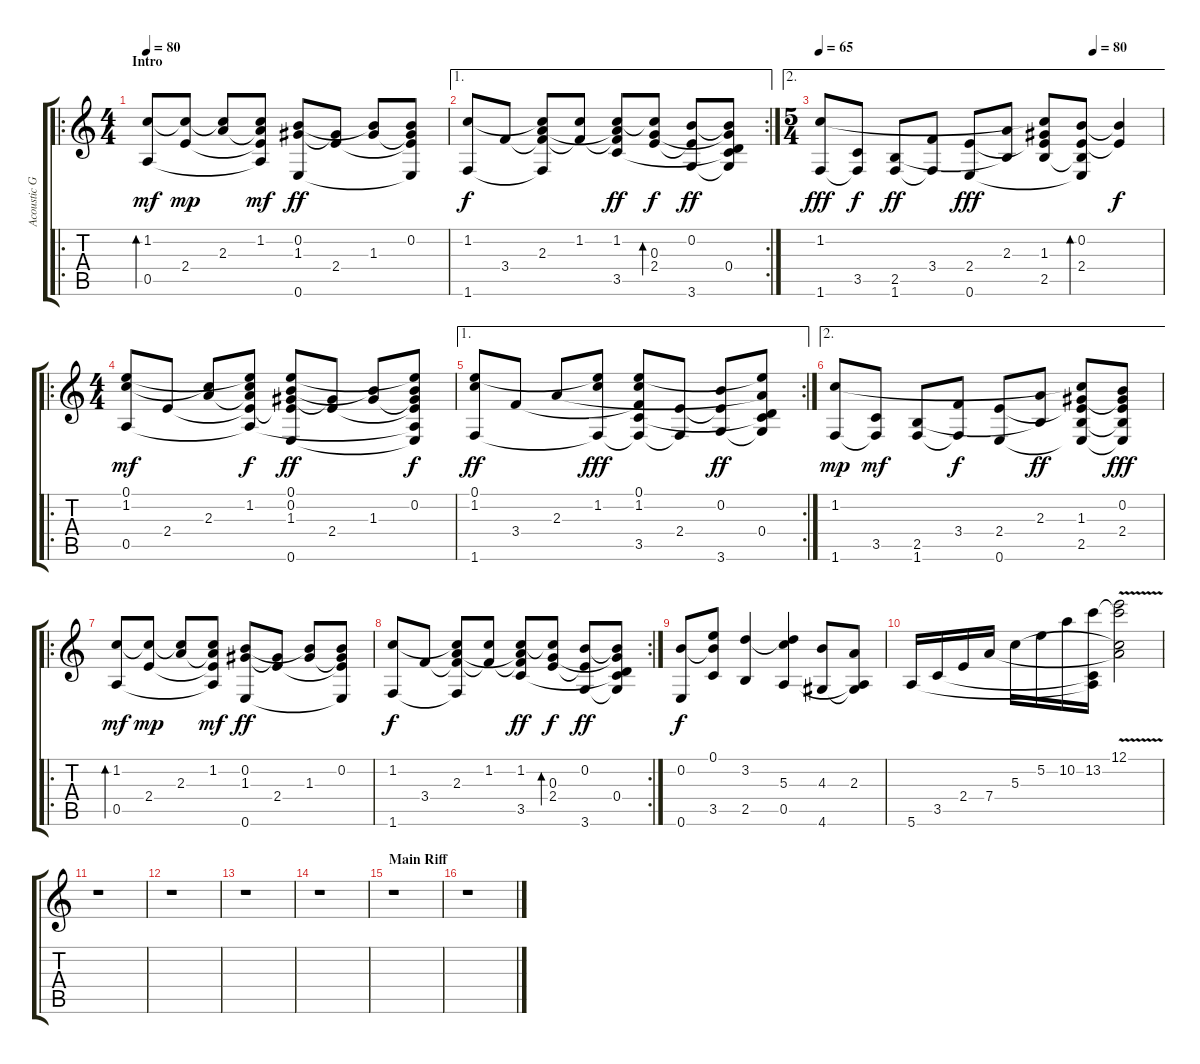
\track ("Acoustic Guitar" "Acoustic G") {instrument acousticguitarsteel}
\staff {score tabs}
\tuning (E4 B3 G3 D3 A2 E2) {hide}
\ro
\ts (4 4)
\section ("" "Intro")
\tempo 80
\clef g2
\ks c
(1.2 0.5).8{bd 480 dy mf instrument acousticguitarsteel} (1.2{t} 2.4).8{dy mp} (1.2{t} 2.3).8 (1.2 2.3{t} 2.4{t} 0.5{t}).8{dy mf} (0.2 1.3 0.6).8{dy ff} (1.3{t} 2.4).8 (0.2{t} 1.3).8 (0.2 1.3{t} 2.4{t} 0.6{t}).8 |
\ae 1
\rc 2
(1.2 1.6).8{dy f} 3.4.8 (1.2{t} 2.3 3.4{t} 1.6{t}).8 (1.2 3.4{t}).8 (1.2 2.3{t} 3.4{t} 3.5).8{dy ff} (1.2{t} 0.3 2.4).8{bd 240 dy f} (0.2 2.4{t} 3.6).8{dy ff} (0.2{t} 0.3{t} 0.4 3.5{t} 3.6{t}).8 |
\ae 2
\ts (5 4)
\tempo 65
\tempo (80 0.8)
(1.2 1.6).8{dy fff} (3.5 1.6{t}).8{dy f} (2.5 1.6).8{dy ff} (3.4 1.6{t}).8 (2.4 0.6).8{dy fff} (2.3 2.5{t}).8 (1.2{t} 1.3 2.4{t} 2.5).8 (0.2 2.4 2.5{t} 0.6{t}).8{bd 480} (0.2{t} 2.4{t}).4{dy f} |
\ro
\ts (4 4)
(0.1 1.2 0.5).8{dy mf} 2.4.8 (1.2{t} 2.3).8 (0.1{t} 1.2 2.3{t} 2.4{t} 0.5{t}).8{dy f} (0.1 0.2 1.3 2.4{t} 0.6).8{dy ff} (1.3{t} 2.4).8 (0.2{t} 1.3).8 (0.1{t} 0.2 1.3{t} 2.4{t} 0.5{t} 0.6{t}).8{dy f} |
\ae 1
\rc 2
(0.1 1.2 1.6).8{dy ff} 3.4.8 2.3.8 (0.1{t} 1.2 1.6{t}).8{dy fff} (0.1 1.2 3.4{t} 3.5 1.6{t}).8 (2.4 1.6{t}).8 (0.2 2.4{t} 3.6).8{dy ff} (0.1{t} 2.3{t} 0.4 3.5{t} 3.6{t}).8 |
\ae 2
(1.2 1.6).8{dy mp} (3.5 1.6{t}).8{dy mf} (2.5 1.6).8 (3.4 1.6{t}).8{dy f} (2.4 0.6).8 (2.3 2.5{t}).8{dy ff} (1.2{t} 1.3 2.4{t} 2.5 0.6{t}).8 (0.2 1.3{t} 2.4 2.5{t} 0.6{t}).8{dy fff} |
\ro
(1.2 0.5).8{bd 480 dy mf} (1.2{t} 2.4).8{dy mp} (1.2{t} 2.3).8 (1.2 2.3{t} 2.4{t} 0.5{t}).8{dy mf} (0.2 1.3 0.6).8{dy ff} (1.3{t} 2.4).8 (0.2{t} 1.3).8 (0.2 1.3{t} 2.4{t} 0.6{t}).8 |
\rc 2
(1.2 1.6).8{dy f} 3.4.8 (1.2{t} 2.3 3.4{t} 1.6{t}).8 (1.2 3.4{t}).8 (1.2 2.3{t} 3.4{t} 3.5).8{dy ff} (1.2{t} 0.3 2.4).8{bd 240 dy f} (0.2 2.4{t} 3.6).8{dy ff} (0.2{t} 0.3{t} 0.4 3.5{t} 3.6{t}).8 |
(0.2 0.6).8{dy f} (0.1 0.2{t} 3.5).8 (3.2 2.5).4 (3.2{t} 5.3 0.5).4 (4.3 4.6).8 (2.3 0.5{t} 4.6{t}).8 |
5.6.16 3.5.16 2.4.16 7.4.16 5.3.16 5.2.16 10.2.16 (13.2 3.5{t} 5.6{t}).16 (12.1{v} 13.2{t} 5.3{t} 7.4{t}).2 |
r.1 |
r.1 |
r.1 |
r.1 |
\section ("" "Main Riff")
r.1 |
r.1
